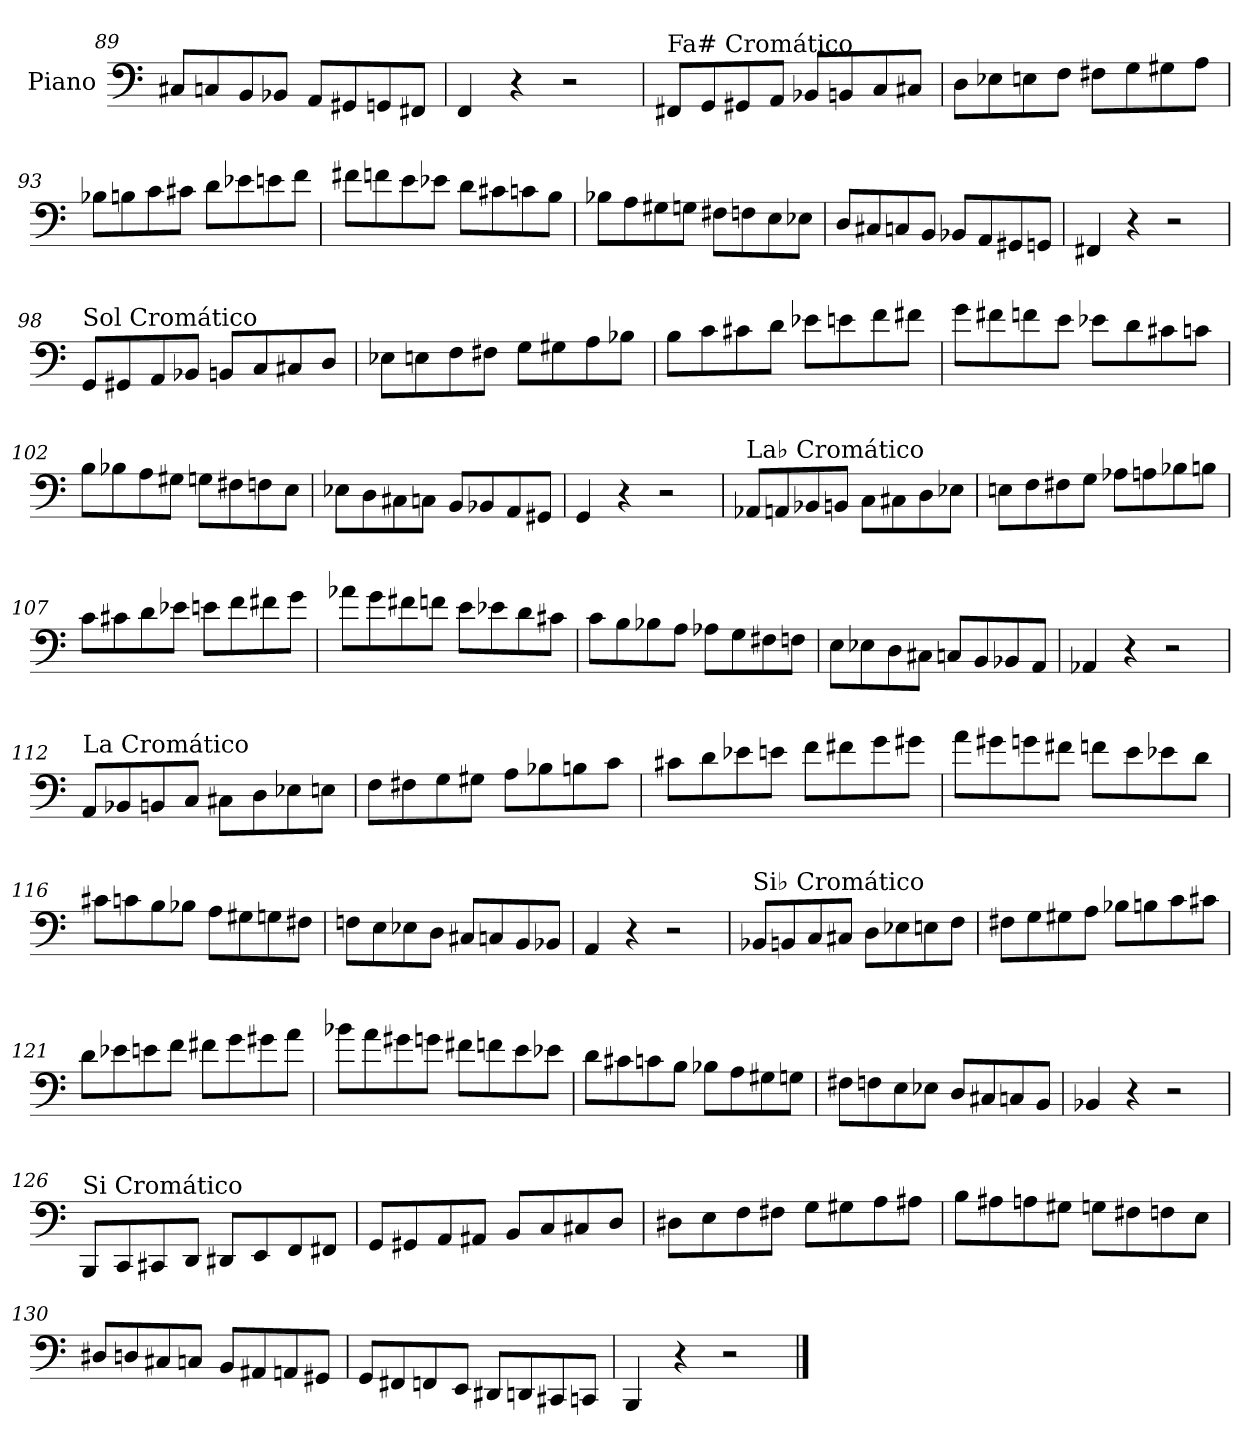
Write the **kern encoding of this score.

**kern
*part1
*staff1
*I"Piano
*I'Pno.
*clefF4
*k[]
=89
8C#X/L
8Cn/
8BB/
8BB-X/J
8AA/L
8GG#X/
8GGn/
8FF#X/J
=90
4FF/
4r
2r
!!LO:PB:g=z
=91
!LO:TX:a:t=Fa# Cromático
8FF#X/L
8GG/
8GG#X/
8AA/J
8BB-X/L
8BBn/
8C/
8C#X/J
=92
8D\L
8E-X\
8En\
8F\J
8F#X\L
8G\
8G#X\
8A\J
=93
8B-X\L
8Bn\
8c\
8c#X\J
8d\L
8e-X\
8en\
8f\J
!!LO:LB:g=z
=94
8f#X\L
8fn\
8e\
8e-X\J
8d\L
8c#X\
8cn\
8B\J
=95
8B-X\L
8A\
8G#X\
8Gn\J
8F#X\L
8Fn\
8E\
8E-X\J
=96
8D/L
8C#X/
8Cn/
8BB/J
8BB-X/L
8AA/
8GG#X/
8GGn/J
=97
4FF#X/
4r
2r
!!LO:LB:g=z
=98
!LO:TX:a:t=Sol Cromático
8GG/L
8GG#X/
8AA/
8BB-X/J
8BBn/L
8C/
8C#X/
8D/J
=99
8E-X\L
8En\
8F\
8F#X\J
8G\L
8G#X\
8A\
8B-X\J
=100
8B\L
8c\
8c#X\
8d\J
8e-X\L
8en\
8f\
8f#X\J
!!LO:LB:g=z
=101
8g\L
8f#X\
8fn\
8e\J
8e-X\L
8d\
8c#X\
8cn\J
=102
8B\L
8B-X\
8A\
8G#X\J
8Gn\L
8F#X\
8Fn\
8E\J
=103
8E-X\L
8D\
8C#X\
8Cn\J
8BB/L
8BB-X/
8AA/
8GG#X/J
=104
4GG/
4r
2r
!!LO:LB:g=z
=105
!LO:TX:a:t=La♭ Cromático
8AA-X/L
8AAn/
8BB-X/
8BBn/J
8C\L
8C#X\
8D\
8E-X\J
=106
8En\L
8F\
8F#X\
8G\J
8A-X\L
8An\
8B-X\
8Bn\J
=107
8c\L
8c#X\
8d\
8e-X\J
8en\L
8f\
8f#X\
8g\J
!!LO:LB:g=z
=108
8a-X\L
8g\
8f#X\
8fn\J
8e\L
8e-X\
8d\
8c#X\J
=109
8c\L
8B\
8B-X\
8A\J
8A-X\L
8G\
8F#X\
8Fn\J
=110
8E\L
8E-X\
8D\
8C#X\J
8Cn/L
8BB/
8BB-X/
8AA/J
=111
4AA-X/
4r
2r
!!LO:LB:g=z
=112
!LO:TX:a:t=La Cromático
8AA/L
8BB-X/
8BBn/
8C/J
8C#X\L
8D\
8E-X\
8En\J
=113
8F\L
8F#X\
8G\
8G#X\J
8A\L
8B-X\
8Bn\
8c\J
=114
8c#X\L
8d\
8e-X\
8en\J
8f\L
8f#X\
8g\
8g#X\J
!!LO:LB:g=z
=115
8a\L
8g#X\
8gn\
8f#X\J
8fn\L
8e\
8e-X\
8d\J
=116
8c#X\L
8cn\
8B\
8B-X\J
8A\L
8G#X\
8Gn\
8F#X\J
=117
8Fn\L
8E\
8E-X\
8D\J
8C#X/L
8Cn/
8BB/
8BB-X/J
=118
4AA/
4r
2r
!!LO:LB:g=z
=119
!LO:TX:a:t=Si♭ Cromático
8BB-X/L
8BBn/
8C/
8C#X/J
8D\L
8E-X\
8En\
8F\J
=120
8F#X\L
8G\
8G#X\
8A\J
8B-X\L
8Bn\
8c\
8c#X\J
=121
8d\L
8e-X\
8en\
8f\J
8f#X\L
8g\
8g#X\
8a\J
!!LO:LB:g=z
=122
8b-X\L
8a\
8g#X\
8gn\J
8f#X\L
8fn\
8e\
8e-X\J
=123
8d\L
8c#X\
8cn\
8B\J
8B-X\L
8A\
8G#X\
8Gn\J
=124
8F#X\L
8Fn\
8E\
8E-X\J
8D/L
8C#X/
8Cn/
8BB/J
=125
4BB-X/
4r
2r
!!LO:LB:g=z
=126
!LO:TX:a:t=Si Cromático
8BBB/L
8CC/
8CC#X/
8DD/J
8DD#X/L
8EE/
8FF/
8FF#X/J
=127
8GG/L
8GG#X/
8AA/
8AA#X/J
8BB/L
8C/
8C#X/
8D/J
=128
8D#X\L
8E\
8F\
8F#X\J
8G\L
8G#X\
8A\
8A#X\J
!!LO:LB:g=z
=129
8B\L
8A#X\
8An\
8G#X\J
8Gn\L
8F#X\
8Fn\
8E\J
=130
8D#X/L
8Dn/
8C#X/
8Cn/J
8BB/L
8AA#X/
8AAn/
8GG#X/J
=131
8GG/L
8FF#X/
8FFn/
8EE/J
8DD#X/L
8DDn/
8CC#X/
8CCn/J
=132
4BBB/
4r
2r
==
*-
